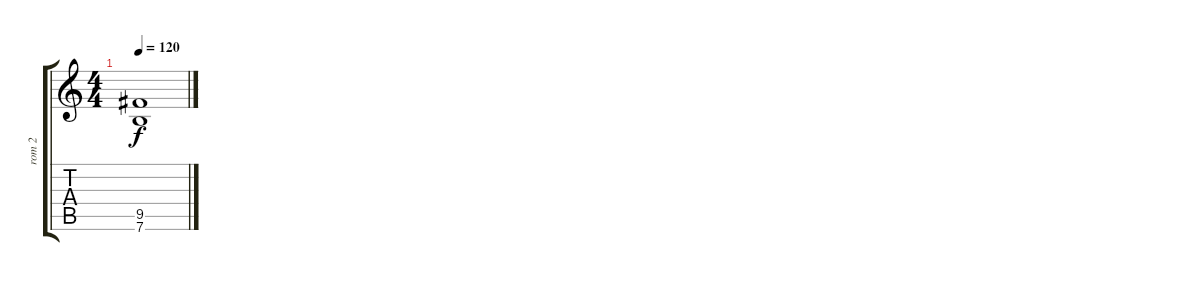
\track ("rom 2" "rom 2") {instrument distortionguitar}
\staff {score tabs}
\tuning (E4 B3 G3 D3 A2 E2) {hide}
\ts (4 4)
\tempo 120
\clef g2
\ks c
(9.5 7.6).1{dy f}
